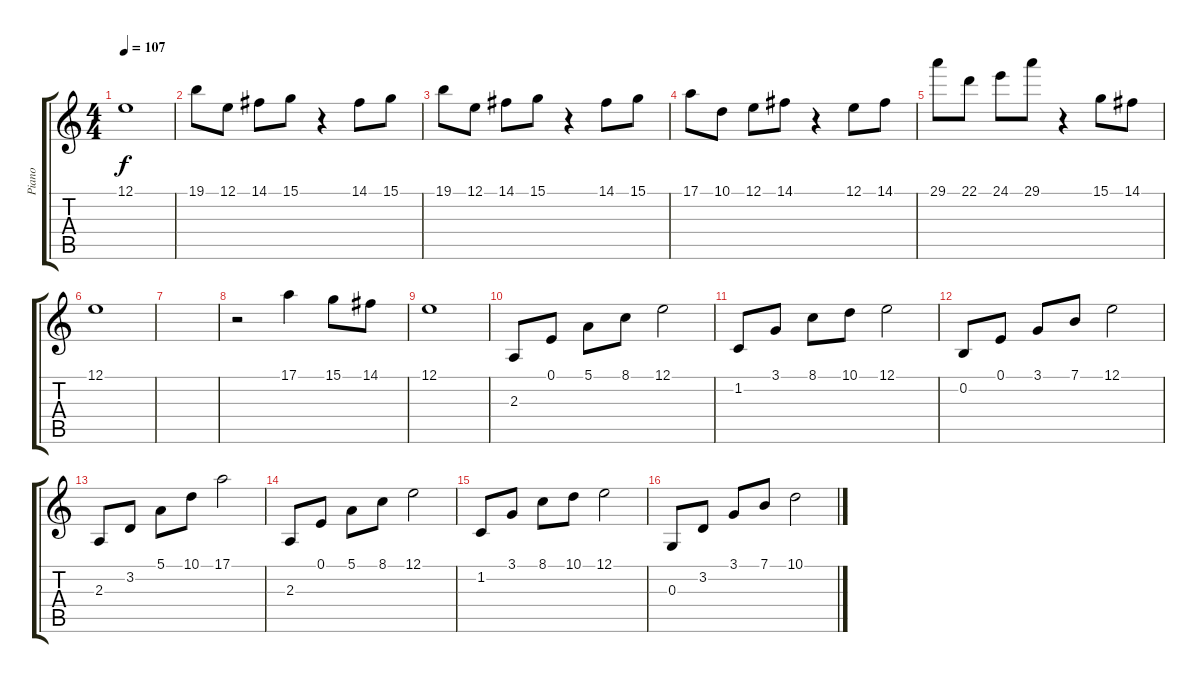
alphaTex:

\track ("Piano" "Piano") {instrument acousticgrandpiano}
\staff {score tabs}
\tuning (E4 B3 G3 D3 A2 E2) {hide}
\ts (4 4)
\tempo 107
\clef g2
\ks c
12.1.1{dy f} |
19.1.8 12.1.8 14.1.8 15.1.8 r.4 14.1.8 15.1.8 |
19.1.8 12.1.8 14.1.8 15.1.8 r.4 14.1.8 15.1.8 |
17.1.8 10.1.8 12.1.8 14.1.8 r.4 12.1.8 14.1.8 |
29.1.8 22.1.8 24.1.8 29.1.8 r.4 15.1.8 14.1.8 |
12.1.1 |
|
r.2 17.1.4 15.1.8 14.1.8 |
12.1.1 |
2.3.8 0.1.8 5.1.8 8.1.8 12.1.2 |
1.2.8 3.1.8 8.1.8 10.1.8 12.1.2 |
0.2.8 0.1.8 3.1.8 7.1.8 12.1.2 |
2.3.8 3.2.8 5.1.8 10.1.8 17.1.2 |
2.3.8 0.1.8 5.1.8 8.1.8 12.1.2 |
1.2.8 3.1.8 8.1.8 10.1.8 12.1.2 |
0.3.8 3.2.8 3.1.8 7.1.8 10.1.2
